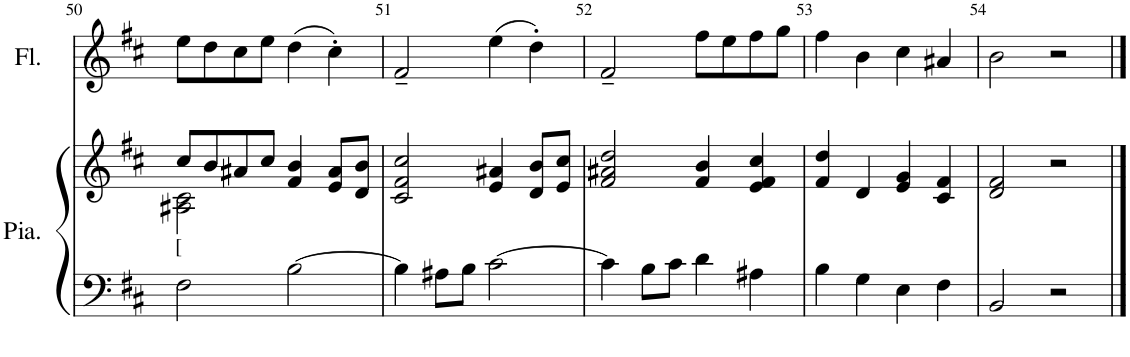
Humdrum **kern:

**kern	**kern	**kern
*part2	*part2	*part1
*staff3	*staff2	*staff1
*I"Piano	*	*I"Flûte
*I'Pia.	*	*I'Fl.
!!LO:PB:g=z
*clefF4	*clefG2	*clefG2
*k[f#c#]	*k[f#c#]	*k[f#c#]
*M2/2	*M2/2	*M2/2
*met(c|)	*met(c|)	*met(c|)
=50	=50	=50
*	*^	*
!LO:TX:a:t=[	!	!	!
2F#\	8cc#/L	2A#X\ 2c#\	8ee\L
.	8b/	.	8dd\
.	8a#X/	.	8cc#\
.	8cc#/J	.	8ee\J
[2B\	4f#/ 4b/	2ryy	(4dd\
.	8e/ 8a#/L	.	4cc#'\)
.	8d/ 8b/J	.	.
*	*v	*v	*
=51	=51	=51
4B\]	2c#/ 2f#/ 2cc#/	2f#~/
8A#X\L	.	.
8B\J	.	.
[2c#\	4e/ 4a#X/	(4ee\
.	8d/ 8b/L	4dd'\)
.	8e/ 8cc#/J	.
=52	=52	=52
4c#\]	2f#/ 2a#X/ 2dd/	2f#~/
8B\L	.	.
8c#\J	.	.
4d\	4f#/ 4b/	8ff#\L
.	.	8ee\
4A#X\	4e/ 4f#/ 4cc#/	8ff#\
.	.	8gg\J
=53	=53	=53
4B\	4f#/ 4dd/	4ff#\
4G\	4d/	4b\
4E\	4e/ 4g/	4cc#\
4F#\	4c#/ 4f#/	4a#X/
=54	=54	=54
2BB/	2d/ 2f#/	2b\
2r	2r	2r
==	==	==
*-	*-	*-
